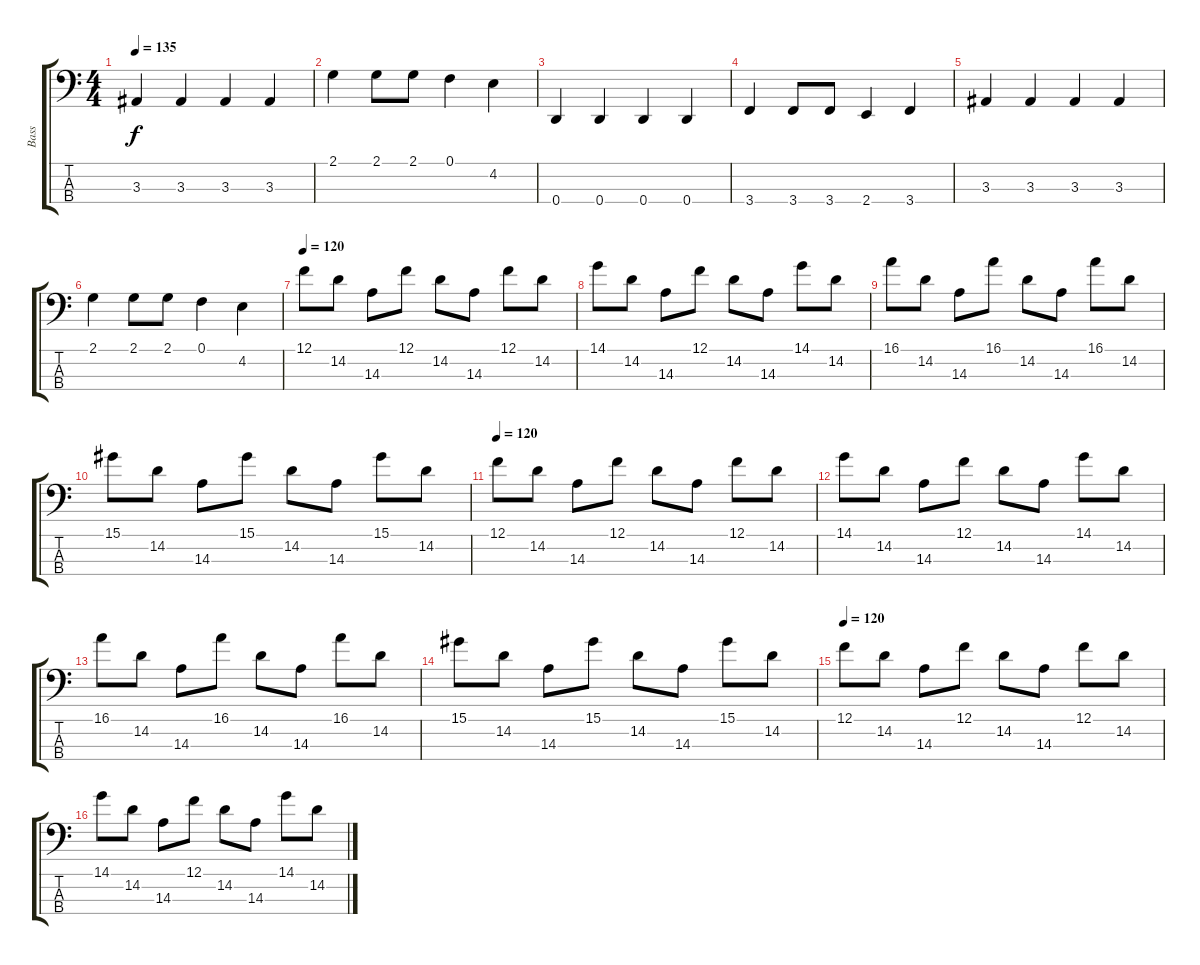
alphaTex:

\track ("Bass" "Bass") {instrument electricbassfinger}
\staff {score tabs}
\tuning (F2 C2 G1 D1) {hide}
\ts (4 4)
\tempo 135
\clef f4
\ks c
3.3.4{dy f} 3.3.4 3.3.4 3.3.4 |
2.1.4 2.1.8 2.1.8 0.1.4 4.2.4 |
0.4.4 0.4.4 0.4.4 0.4.4 |
3.4.4 3.4.8 3.4.8 2.4.4 3.4.4 |
3.3.4 3.3.4 3.3.4 3.3.4 |
2.1.4 2.1.8 2.1.8 0.1.4 4.2.4 |
\tempo 135
\tempo 120
12.1.8{instrument acousticgrandpiano} 14.2.8 14.3.8 12.1.8 14.2.8 14.3.8 12.1.8 14.2.8 |
14.1.8 14.2.8 14.3.8 12.1.8 14.2.8 14.3.8 14.1.8 14.2.8 |
16.1.8 14.2.8 14.3.8 16.1.8 14.2.8 14.3.8 16.1.8 14.2.8 |
15.1.8 14.2.8 14.3.8 15.1.8 14.2.8 14.3.8 15.1.8 14.2.8 |
\tempo 120
12.1.8 14.2.8 14.3.8 12.1.8 14.2.8 14.3.8 12.1.8 14.2.8 |
14.1.8 14.2.8 14.3.8 12.1.8 14.2.8 14.3.8 14.1.8 14.2.8 |
16.1.8 14.2.8 14.3.8 16.1.8 14.2.8 14.3.8 16.1.8 14.2.8 |
15.1.8 14.2.8 14.3.8 15.1.8 14.2.8 14.3.8 15.1.8 14.2.8 |
\tempo 120
12.1.8 14.2.8 14.3.8 12.1.8 14.2.8 14.3.8 12.1.8 14.2.8 |
14.1.8 14.2.8 14.3.8 12.1.8 14.2.8 14.3.8 14.1.8 14.2.8
